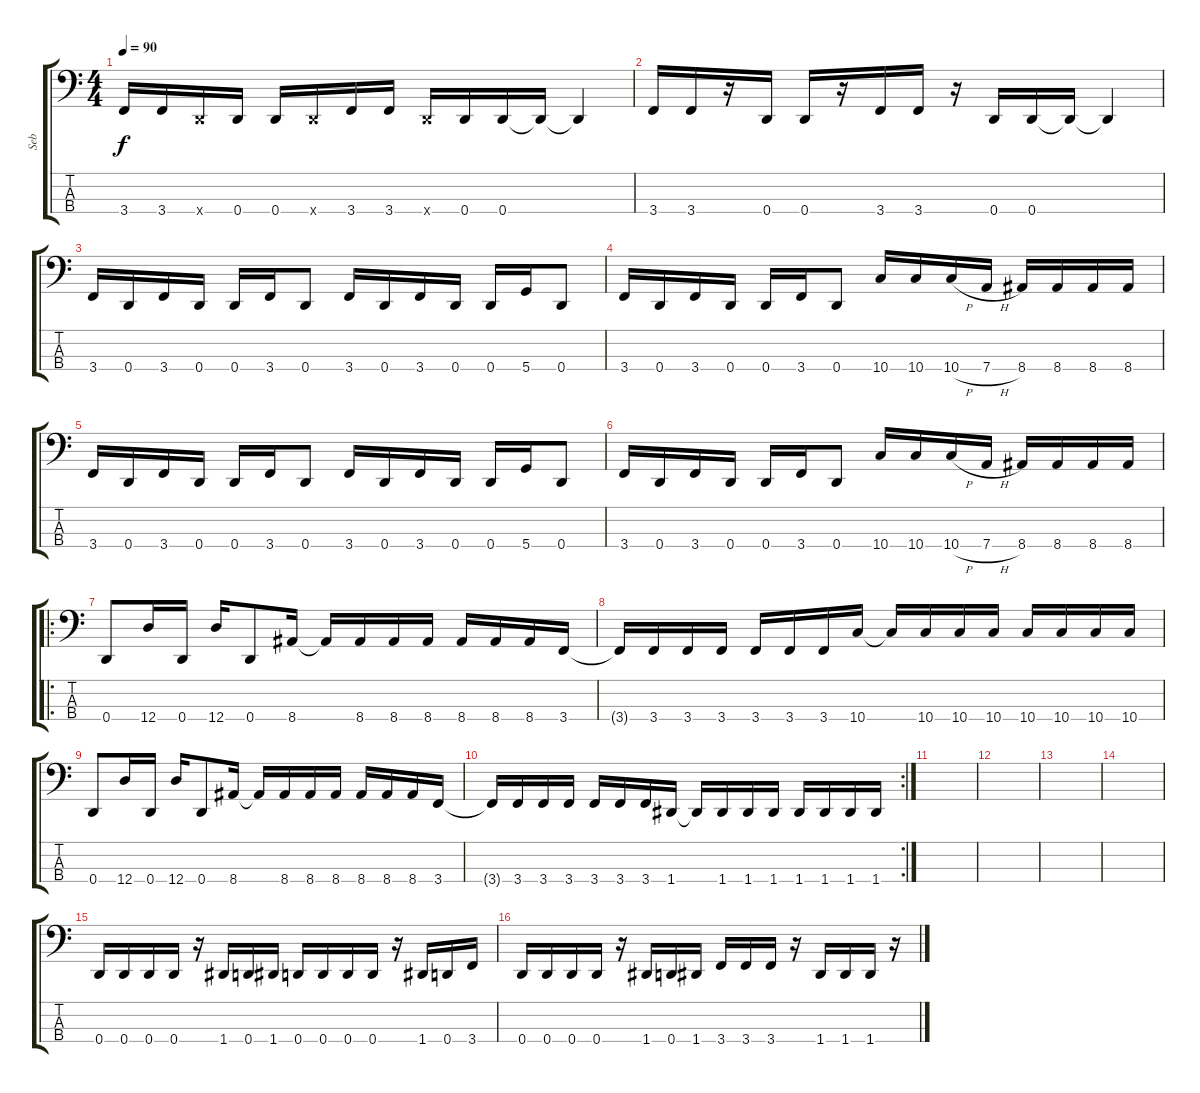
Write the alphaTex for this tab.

\track ("Seb" "Seb") {instrument electricbasspick}
\staff {score tabs}
\tuning (G2 D2 A1 D1) {hide}
\ts (4 4)
\tempo 90
\clef f4
\ks c
3.4.16{dy f} 3.4.16 0.4{x}.16 0.4.16 0.4.16 0.4{x}.16 3.4.16 3.4.16 0.4{x}.16 0.4.16 0.4.16 0.4{t}.16 0.4{t}.4 |
3.4.16 3.4.16 r.16 0.4.16 0.4.16 r.16 3.4.16 3.4.16 r.16 0.4.16 0.4.16 0.4{t}.16 0.4{t}.4 |
3.4.16 0.4.16 3.4.16 0.4.16 0.4.16 3.4.16 0.4.8 3.4.16 0.4.16 3.4.16 0.4.16 0.4.16 5.4.16 0.4.8 |
3.4.16 0.4.16 3.4.16 0.4.16 0.4.16 3.4.16 0.4.8 10.4.16 10.4.16 10.4{h}.16 7.4{h}.16 8.4.16 8.4.16 8.4.16 8.4.16 |
3.4.16 0.4.16 3.4.16 0.4.16 0.4.16 3.4.16 0.4.8 3.4.16 0.4.16 3.4.16 0.4.16 0.4.16 5.4.16 0.4.8 |
3.4.16 0.4.16 3.4.16 0.4.16 0.4.16 3.4.16 0.4.8 10.4.16 10.4.16 10.4{h}.16 7.4{h}.16 8.4.16 8.4.16 8.4.16 8.4.16 |
\ro
0.4.8 12.4.16 0.4.16 12.4.16 0.4.8 8.4.16 8.4{t}.16 8.4.16 8.4.16 8.4.16 8.4.16 8.4.16 8.4.16 3.4.16 |
3.4{t}.16 3.4.16 3.4.16 3.4.16 3.4.16 3.4.16 3.4.16 10.4.16 10.4{t}.16 10.4.16 10.4.16 10.4.16 10.4.16 10.4.16 10.4.16 10.4.16 |
0.4.8 12.4.16 0.4.16 12.4.16 0.4.8 8.4.16 8.4{t}.16 8.4.16 8.4.16 8.4.16 8.4.16 8.4.16 8.4.16 3.4.16 |
\rc 2
3.4{t}.16 3.4.16 3.4.16 3.4.16 3.4.16 3.4.16 3.4.16 1.4.16 1.4{t}.16 1.4.16 1.4.16 1.4.16 1.4.16 1.4.16 1.4.16 1.4.16 |
|
|
|
|
0.4.16 0.4.16 0.4.16 0.4.16 r.16 1.4.16 0.4.16 1.4.16 0.4.16 0.4.16 0.4.16 0.4.16 r.16 1.4.16 0.4.16 3.4.16 |
0.4.16 0.4.16 0.4.16 0.4.16 r.16 1.4.16 0.4.16 1.4.16 3.4.16 3.4.16 3.4.16 r.16 1.4.16 1.4.16 1.4.16 r.16
